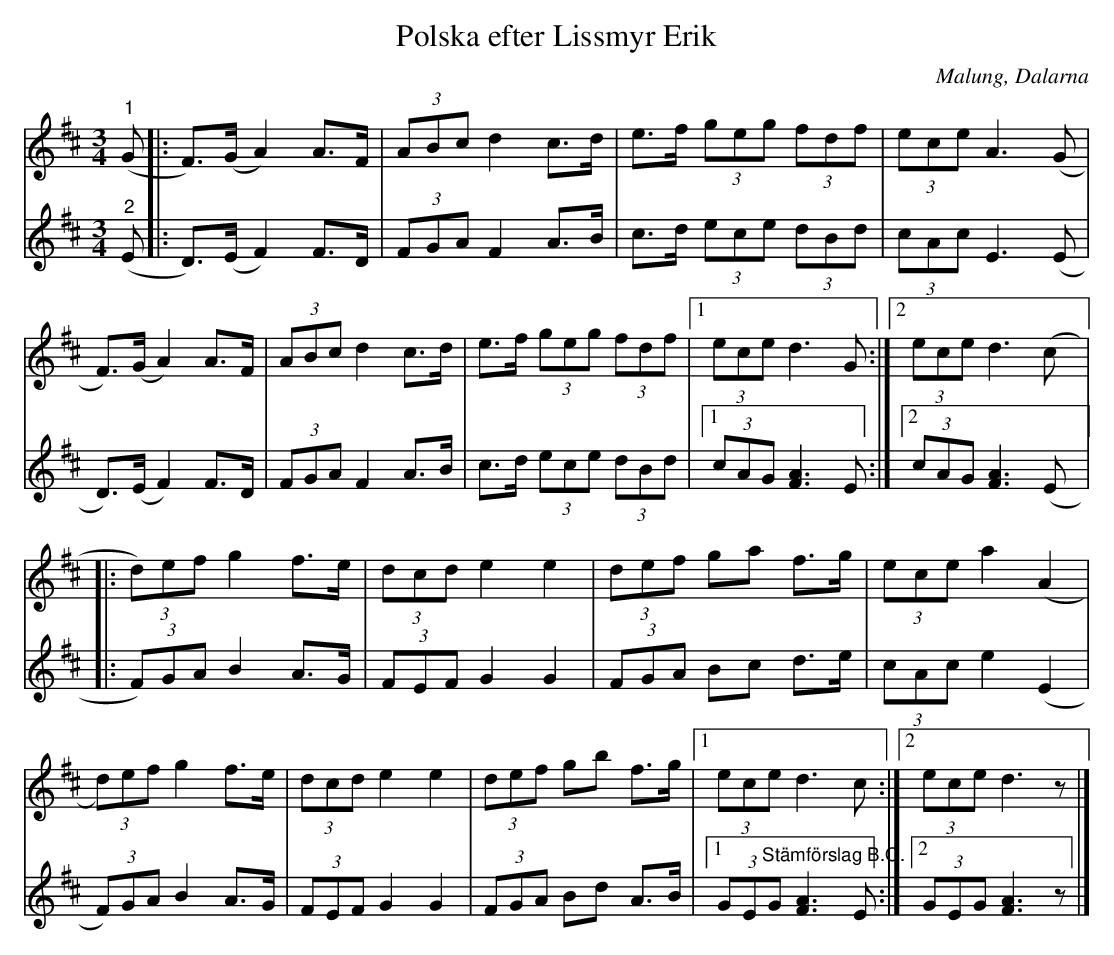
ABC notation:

X:1
T:Polska efter Lissmyr Erik
O:Malung, Dalarna
L:1/8
M:3/4
K:D
V:1
"^1" (G |: F>)(G A2) A>F | (3ABc d2 c>d | e>f (3geg (3fdf | (3ece A3 (G |
F>)(G A2) A>F | (3ABc d2 c>d | e>f (3geg (3fdf |1 (3ece d3 G :|2 (3ece d3 (c |:
(3d)ef g2 f>e | (3dcd e2 e2 | (3def ga f>g | (3ece a2 (A2 |
(3d)ef g2 f>e | (3dcd e2 e2 | (3def gb f>g |1 (3ece d3 c :|2 (3ece d3 z |]
V:2
"^2" (E |: D>)(E F2) F>D | (3FGA F2 A>B | c>d (3ece (3dBd | (3cAc E3 (E |
D>)(E F2) F>D | (3FGA F2 A>B | c>d (3ece (3dBd |1 (3cAG [FA]3 E :|2 (3cAG [FA]3 (E |:
(3F)GA B2 A>G | (3FEF G2 G2 | (3FGA Bc d>e | (3cAc e2 (E2 |
(3F)GA B2 A>G | (3FEF G2 G2 | (3FGA Bd A>B |1 (3GE"^Stämförslag B.O."G [FA]3 E :|2 (3GEG [FA]3 z |]
